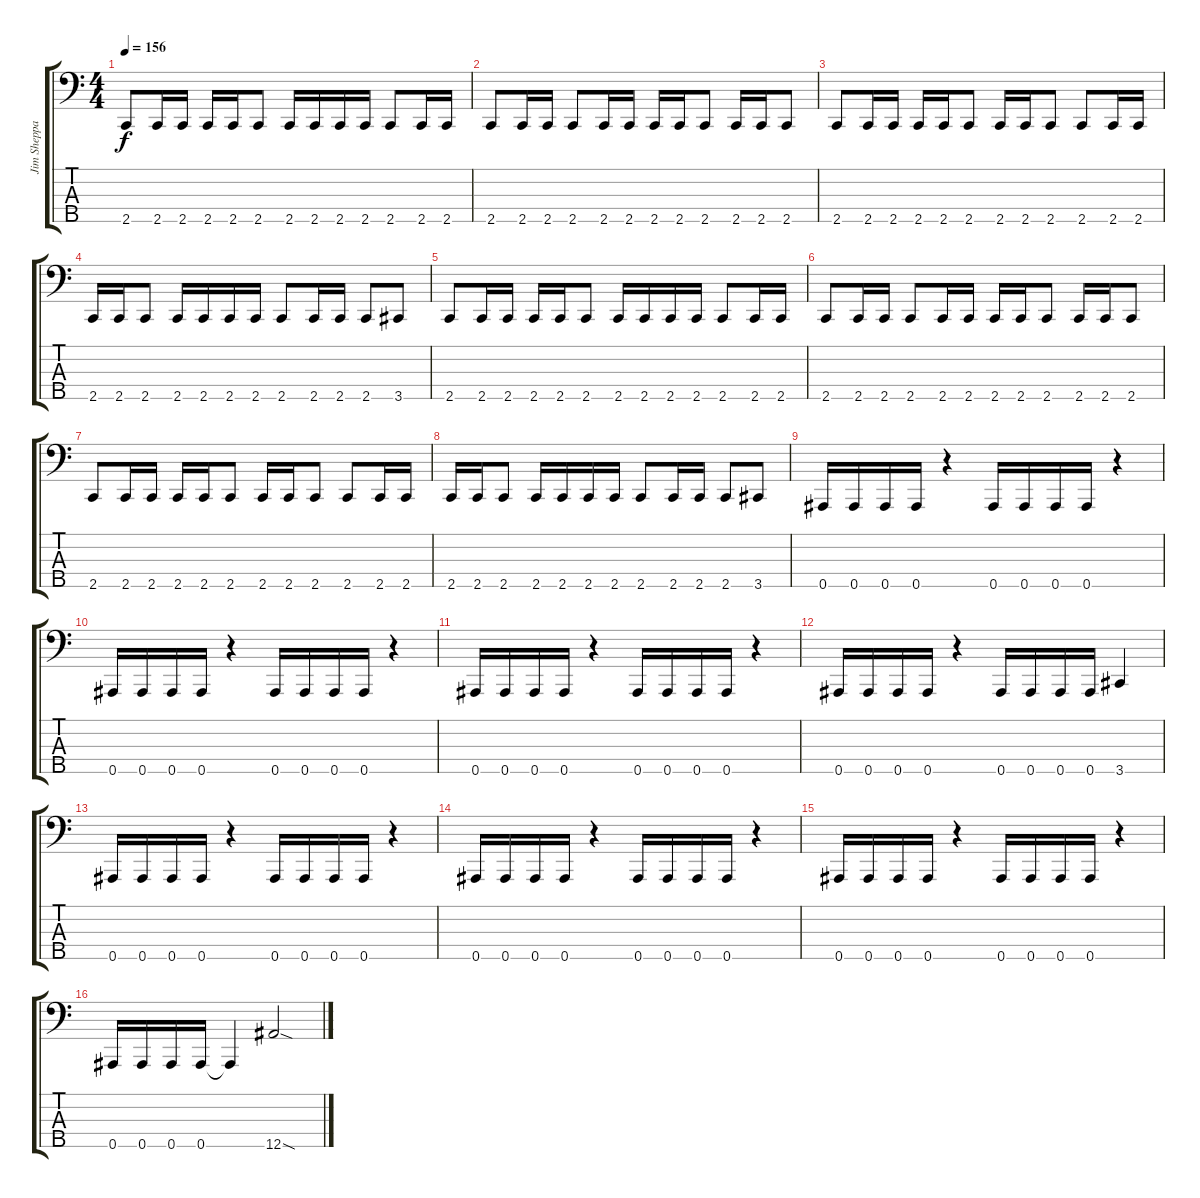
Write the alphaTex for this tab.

\track ("Jim Sheppard" "Jim Sheppa") {instrument electricbasspick}
\staff {score tabs}
\tuning (Gb2 Db2 Ab1 Eb1 Bb0) {hide}
\ts (4 4)
\section ("" "")
\tempo 156
\clef f4
\ks c
2.5.8{dy f} 2.5.16 2.5.16 2.5.16 2.5.16 2.5.8 2.5.16 2.5.16 2.5.16 2.5.16 2.5.8 2.5.16 2.5.16 |
2.5.8 2.5.16 2.5.16 2.5.8 2.5.16 2.5.16 2.5.16 2.5.16 2.5.8 2.5.16 2.5.16 2.5.8 |
2.5.8 2.5.16 2.5.16 2.5.16 2.5.16 2.5.8 2.5.16 2.5.16 2.5.8 2.5.8 2.5.16 2.5.16 |
2.5.16 2.5.16 2.5.8 2.5.16 2.5.16 2.5.16 2.5.16 2.5.8 2.5.16 2.5.16 2.5.8 3.5.8 |
2.5.8 2.5.16 2.5.16 2.5.16 2.5.16 2.5.8 2.5.16 2.5.16 2.5.16 2.5.16 2.5.8 2.5.16 2.5.16 |
2.5.8 2.5.16 2.5.16 2.5.8 2.5.16 2.5.16 2.5.16 2.5.16 2.5.8 2.5.16 2.5.16 2.5.8 |
2.5.8 2.5.16 2.5.16 2.5.16 2.5.16 2.5.8 2.5.16 2.5.16 2.5.8 2.5.8 2.5.16 2.5.16 |
2.5.16 2.5.16 2.5.8 2.5.16 2.5.16 2.5.16 2.5.16 2.5.8 2.5.16 2.5.16 2.5.8 3.5.8 |
\section ("" "")
0.5.16 0.5.16 0.5.16 0.5.16 r.4 0.5.16 0.5.16 0.5.16 0.5.16 r.4 |
0.5.16 0.5.16 0.5.16 0.5.16 r.4 0.5.16 0.5.16 0.5.16 0.5.16 r.4 |
0.5.16 0.5.16 0.5.16 0.5.16 r.4 0.5.16 0.5.16 0.5.16 0.5.16 r.4 |
0.5.16 0.5.16 0.5.16 0.5.16 r.4 0.5.16 0.5.16 0.5.16 0.5.16 3.5.4 |
0.5.16 0.5.16 0.5.16 0.5.16 r.4 0.5.16 0.5.16 0.5.16 0.5.16 r.4 |
0.5.16 0.5.16 0.5.16 0.5.16 r.4 0.5.16 0.5.16 0.5.16 0.5.16 r.4 |
0.5.16 0.5.16 0.5.16 0.5.16 r.4 0.5.16 0.5.16 0.5.16 0.5.16 r.4 |
0.5.16 0.5.16 0.5.16 0.5.16 0.5{t}.4 12.5{sod}.2
